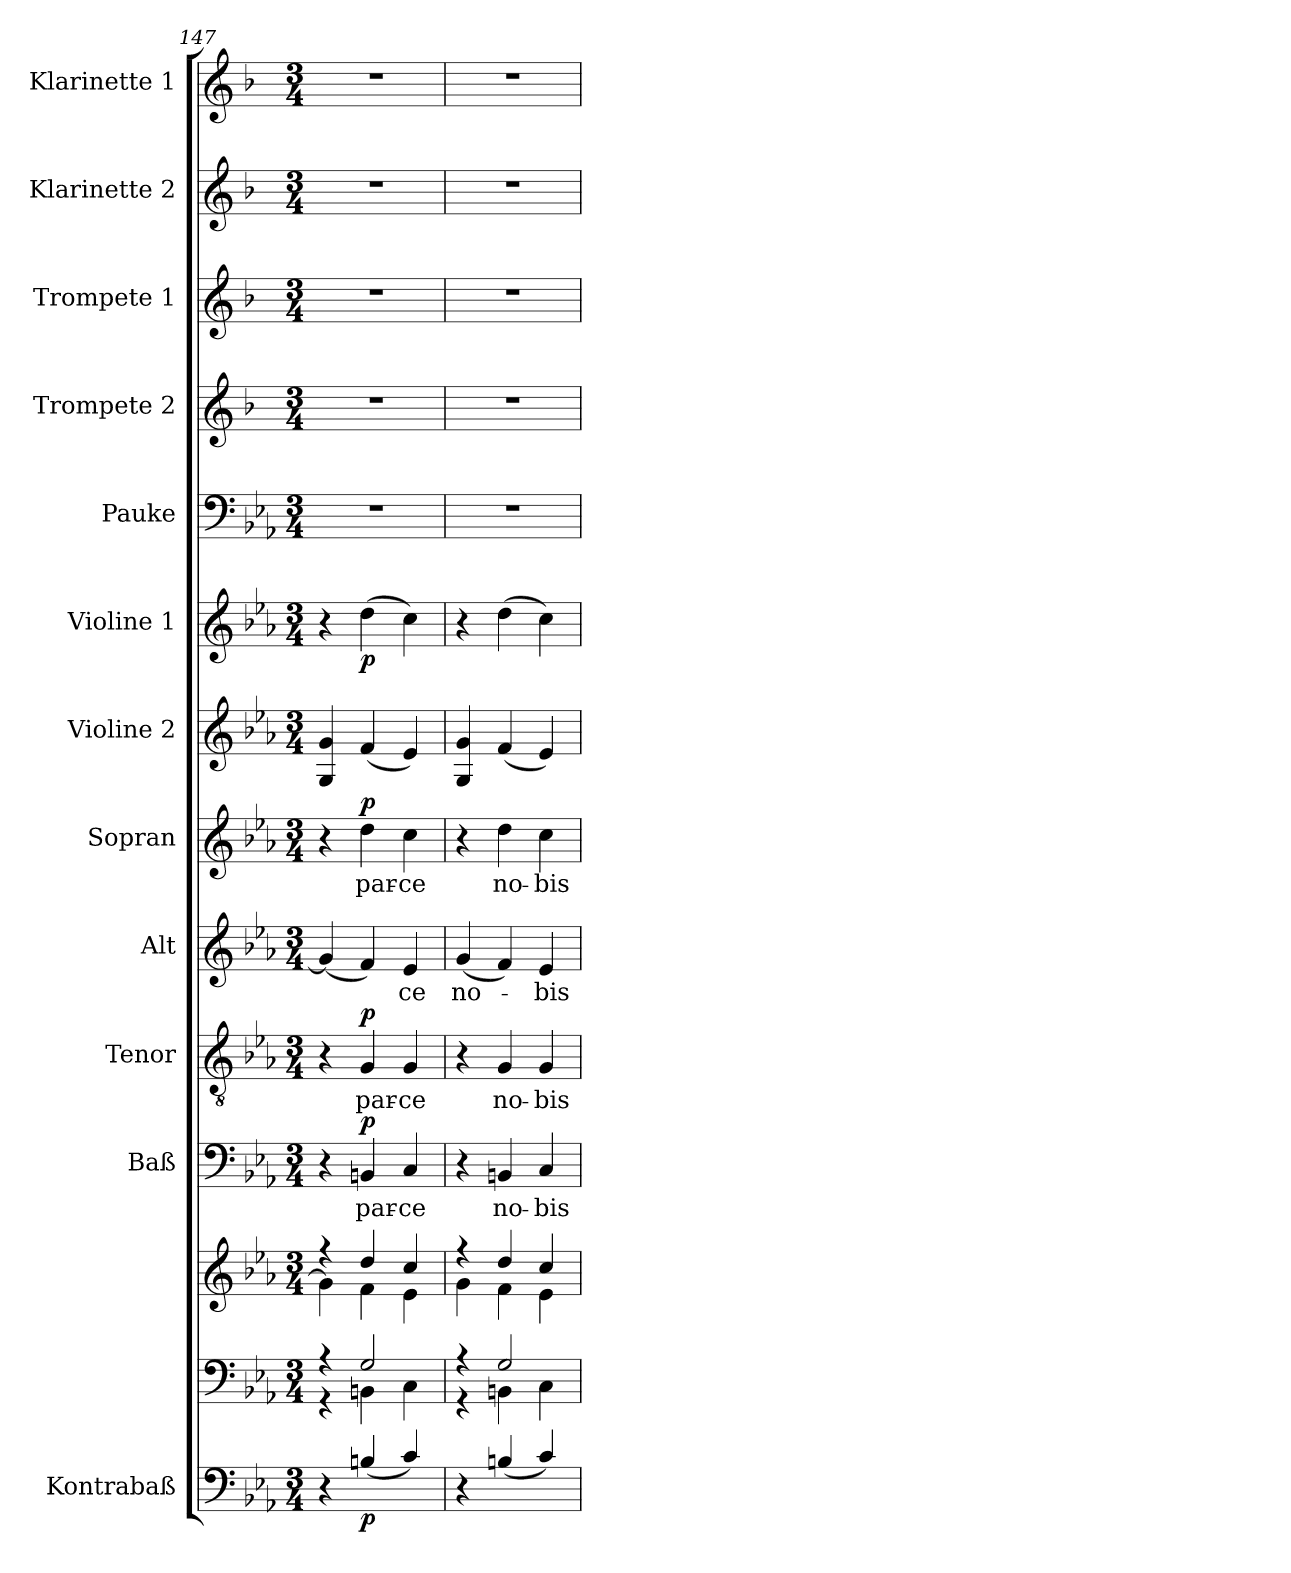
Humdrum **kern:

**kern	**dynam	**kern	**kern	**kern	**text	**dynam	**kern	**text	**dynam	**kern	**text	**kern	**text	**dynam	**kern	**kern	**dynam	**kern	**kern	**kern	**kern	**kern
*part13	*part13	*part12	*part12	*part11	*part11	*part11	*part10	*part10	*part10	*part9	*part9	*part8	*part8	*part8	*part7	*part6	*part6	*part5	*part4	*part3	*part2	*part1
*staff14	*staff14	*staff13	*staff12	*staff11	*staff11	*staff11	*staff10	*staff10	*staff10	*staff9	*staff9	*staff8	*staff8	*staff8	*staff7	*staff6	*staff6	*staff5	*staff4	*staff3	*staff2	*staff1
*I"Kontrabaß	*	*	*	*I"Baß	*	*	*I"Tenor	*	*	*I"Alt	*	*I"Sopran	*	*	*I"Violine 2	*I"Violine 1	*	*I"Pauke	*I"Trompete 2	*I"Trompete 1	*I"Klarinette 2	*I"Klarinette 1
*	*	*	*	*	*	*	*	*	*	*	*	*	*	*	*I'Vln	*I'Vln	*	*	*I'Tpt	*I'Tpt	*	*
*clefF4	*	*clefF4	*clefG2	*clefF4	*	*	*clefGv2	*	*	*clefG2	*	*clefG2	*	*	*clefG2	*clefG2	*	*clefF4	*clefG2	*clefG2	*clefG2	*clefG2
*ITrd7c12	*	*	*	*	*	*	*	*	*	*	*	*	*	*	*	*	*	*	*ITrd1c2	*ITrd1c2	*ITrd1c2	*ITrd1c2
*k[b-e-a-]	*	*k[b-e-a-]	*k[b-e-a-]	*k[b-e-a-]	*	*	*k[b-e-a-]	*	*	*k[b-e-a-]	*	*k[b-e-a-]	*	*	*k[b-e-a-]	*k[b-e-a-]	*	*k[b-e-a-]	*k[b-e-a-]	*k[b-e-a-]	*k[b-e-a-]	*k[b-e-a-]
*E-:	*	*E-:	*E-:	*E-:	*	*	*E-:	*	*	*E-:	*	*E-:	*	*	*E-:	*E-:	*	*E-:	*E-:	*E-:	*E-:	*E-:
*M3/4	*	*M3/4	*M3/4	*M3/4	*	*	*M3/4	*	*	*M3/4	*	*M3/4	*	*	*M3/4	*M3/4	*	*M3/4	*M3/4	*M3/4	*M3/4	*M3/4
=147	=147	=147	=147	=147	=147	=147	=147	=147	=147	=147	=147	=147	=147	=147	=147	=147	=147	=147	=147	=147	=147	=147
*	*	*^	*^	*	*	*	*	*	*	*	*	*	*	*	*	*	*	*	*	*	*	*
4r	.	4r	4r	4ree	4g\]	4r	.	.	4r	.	.	(<4g/]	.	4r	.	.	4G/ 4g/	4r	.	2.r	2.r	2.r	2.r	2.r
!	!LO:DY:b	!	!	!	!	!	!LO:LY:b	!LO:DY:a	!	!LO:LY:b	!LO:DY:a	!	!	!	!LO:LY:b	!LO:DY:a	!	!	!LO:DY:b	!	!	!	!	!
(<4BBn/	p	4BBn\	2G/	4dd/	4f\	4BBn/	par-	p	4G/	par-	p	4f/)	.	4dd\	par-	p	(<4f/	(>4dd\	p	.	.	.	.	.
!	!	!	!	!	!	!	!LO:LY:b	!	!	!LO:LY:b	!	!	!LO:LY:b	!	!LO:LY:b	!	!	!	!	!	!	!	!	!
4C/)	.	4C\	.	4cc/	4e-\	4C/	-ce	.	4G/	-ce	.	4e-/	-ce	4cc\	-ce	.	4e-/)	4cc\)	.	.	.	.	.	.
=148	=148	=148	=148	=148	=148	=148	=148	=148	=148	=148	=148	=148	=148	=148	=148	=148	=148	=148	=148	=148	=148	=148	=148	=148
!	!	!	!	!	!	!	!	!	!	!	!	!	!LO:LY:b	!	!	!	!	!	!	!	!	!	!	!
4r	.	4r	4r	4ree	4g\	4r	.	.	4r	.	.	(<4g/	no-	4r	.	.	4G/ 4g/	4r	.	2.r	2.r	2.r	2.r	2.r
!	!	!	!	!	!	!	!LO:LY:b	!	!	!LO:LY:b	!	!	!	!	!LO:LY:b	!	!	!	!	!	!	!	!	!
(<4BBn/	.	4BBn\	2G/	4dd/	4f\	4BBn/	no-	.	4G/	no-	.	4f/)	.	4dd\	no-	.	(<4f/	(>4dd\	.	.	.	.	.	.
!	!	!	!	!	!	!	!LO:LY:b	!	!	!LO:LY:b	!	!	!LO:LY:b	!	!LO:LY:b	!	!	!	!	!	!	!	!	!
4C/)	.	4C\	.	4cc/	4e-\	4C/	-bis	.	4G/	-bis	.	4e-/	-bis	4cc\	-bis	.	4e-/)	4cc\)	.	.	.	.	.	.
*	*	*v	*v	*	*	*	*	*	*	*	*	*	*	*	*	*	*	*	*	*	*	*	*	*
*	*	*	*v	*v	*	*	*	*	*	*	*	*	*	*	*	*	*	*	*	*	*	*	*
=	=	=	=	=	=	=	=	=	=	=	=	=	=	=	=	=	=	=	=	=	=	=
*-	*-	*-	*-	*-	*-	*-	*-	*-	*-	*-	*-	*-	*-	*-	*-	*-	*-	*-	*-	*-	*-	*-
